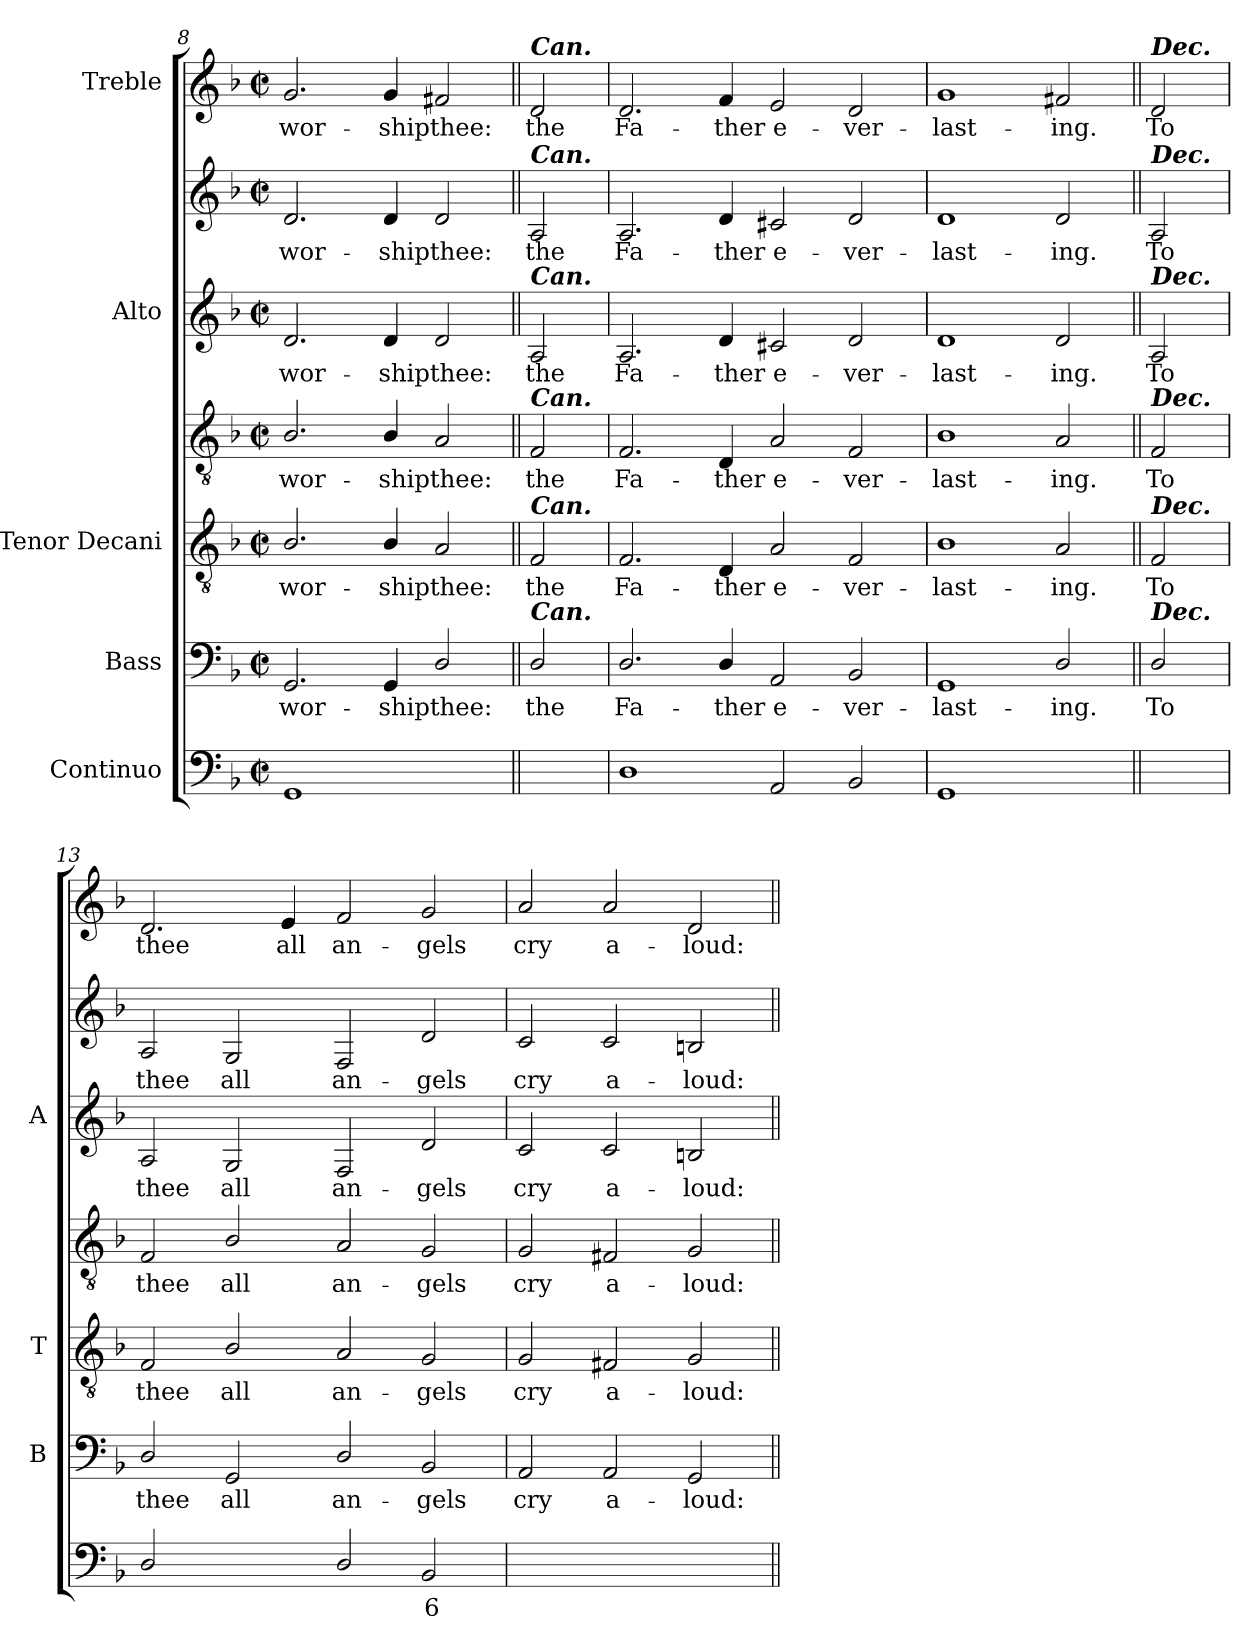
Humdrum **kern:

**kern	**text	**kern	**text	**kern	**text	**kern	**text	**kern	**text	**kern	**text	**kern	**text
*part5	*part5	*part4	*part4	*part3	*part3	*part3	*part3	*part2	*part2	*part2	*part2	*part1	*part1
*staff7	*staff7	*staff6	*staff6	*staff5	*staff5	*staff4	*staff4	*staff3	*staff3	*staff2	*staff2	*staff1	*staff1
*I"Continuo	*	*I"Bass	*	*I"Tenor Decani	*	*	*	*I"Alto	*	*	*	*I"Treble	*
*	*	*I'B	*	*I'T	*	*	*	*I'A	*	*	*	*	*
*clefF4	*	*clefF4	*	*clefGv2	*	*clefGv2	*	*	*	*clefG2	*	*clefG2	*
*k[b-]	*	*k[b-]	*	*k[b-]	*	*k[b-]	*	*k[b-]	*	*k[b-]	*	*k[b-]	*
*F:	*	*F:	*	*F:	*	*F:	*	*F:	*	*F:	*	*F:	*
*M4/2	*	*M4/2	*	*M4/2	*	*M4/2	*	*M4/2	*	*M4/2	*	*M4/2	*
*met(c|)	*	*met(c|)	*	*met(c|)	*	*met(c|)	*	*met(c|)	*	*met(c|)	*	*met(c|)	*
=8	=8	=8	=8	=8	=8	=8	=8	=8	=8	=8	=8	=8	=8
!	!	!	!LO:LY:b	!	!LO:LY:b	!	!LO:LY:b	!	!LO:LY:b	!	!LO:LY:b	!	!LO:LY:b
1GG	.	2.GG	wor-	2.B-/	wor-	2.B-/	wor-	2.d	wor-	2.d	wor-	2.g	wor-
!	!	!	!LO:LY:b	!	!LO:LY:b	!	!LO:LY:b	!	!LO:LY:b	!	!LO:LY:b	!	!LO:LY:b
.	.	4GG	-ship	4B-/	-ship	4B-/	-ship	4d	-ship	4d	-ship	4g	-ship
!	!	!	!LO:LY:b	!	!LO:LY:b	!	!LO:LY:b	!	!LO:LY:b	!	!LO:LY:b	!	!LO:LY:b
[2D/yy	.	2D/	thee:	2A	thee:	2A	thee:	2d	thee:	2d	thee:	2f#X	thee:
=9||	=9||	=9||	=9||	=9||	=9||	=9||	=9||	=9||	=9||	=9||	=9||	=9||	=9||
!	!	!	!	!	!	!	!	!	!	!	!	!LO:TX:a:Bi:t=Can.	!
!	!	!	!	!	!	!	!	!	!	!LO:TX:a:Bi:t=Can.	!	!	!
!	!	!	!	!	!	!	!	!LO:TX:a:Bi:t=Can.	!	!	!	!	!
!	!	!	!	!	!	!LO:TX:a:Bi:t=Can.	!	!	!	!	!	!	!
!	!	!	!	!LO:TX:a:Bi:t=Can.	!	!	!	!	!	!	!	!	!
!	!	!LO:TX:a:Bi:t=Can.	!	!	!	!	!	!	!	!	!	!	!
!	!	!	!LO:LY:b	!	!LO:LY:b	!	!LO:LY:b	!	!LO:LY:b	!	!LO:LY:b	!	!LO:LY:b
2D/yy]	.	2D/	the	2F	the	2F	the	2A	the	2A	the	2d	the
=10	=10	=10	=10	=10	=10	=10	=10	=10	=10	=10	=10	=10	=10
!	!	!	!LO:LY:b	!	!LO:LY:b	!	!LO:LY:b	!	!LO:LY:b	!	!LO:LY:b	!	!LO:LY:b
1D/	.	2.D/	Fa-	2.F	Fa-	2.F	Fa-	2.A	Fa-	2.A	Fa-	2.d	Fa-
!	!	!	!LO:LY:b	!	!LO:LY:b	!	!LO:LY:b	!	!LO:LY:b	!	!LO:LY:b	!	!LO:LY:b
.	.	4D/	-ther	4D	-ther	4D	-ther	4d	-ther	4d	-ther	4f	-ther
!	!	!	!LO:LY:b	!	!LO:LY:b	!	!LO:LY:b	!	!LO:LY:b	!	!LO:LY:b	!	!LO:LY:b
2AA	.	2AA	e-	2A	e-	2A	e-	2c#X	e-	2c#X	e-	2e	e-
!	!	!	!LO:LY:b	!	!LO:LY:b	!	!LO:LY:b	!	!LO:LY:b	!	!LO:LY:b	!	!LO:LY:b
2BB-	.	2BB-	-ver-	2F	-ver-	2F	-ver-	2d	-ver-	2d	-ver-	2d	-ver-
=11	=11	=11	=11	=11	=11	=11	=11	=11	=11	=11	=11	=11	=11
!	!	!	!LO:LY:b	!	!LO:LY:b	!	!LO:LY:b	!	!LO:LY:b	!	!LO:LY:b	!	!LO:LY:b
1GG	.	1GG	-last-	1B-	-last-	1B-	-last-	1d	-last-	1d	-last-	1g	-last-
!	!	!	!LO:LY:b	!	!LO:LY:b	!	!LO:LY:b	!	!LO:LY:b	!	!LO:LY:b	!	!LO:LY:b
[2D/yy	.	2D/	-ing.	2A	-ing.	2A	-ing.	2d	-ing.	2d	-ing.	2f#X	-ing.
=12||	=12||	=12||	=12||	=12||	=12||	=12||	=12||	=12||	=12||	=12||	=12||	=12||	=12||
!	!	!	!	!	!	!	!	!	!	!	!	!LO:TX:a:Bi:t=Dec.	!
!	!	!	!	!	!	!	!	!	!	!LO:TX:a:Bi:t=Dec.	!	!	!
!	!	!	!	!	!	!	!	!LO:TX:a:Bi:t=Dec.	!	!	!	!	!
!	!	!	!	!	!	!LO:TX:a:Bi:t=Dec.	!	!	!	!	!	!	!
!	!	!	!	!LO:TX:a:Bi:t=Dec.	!	!	!	!	!	!	!	!	!
!	!	!LO:TX:a:Bi:t=Dec.	!	!	!	!	!	!	!	!	!	!	!
!	!	!	!LO:LY:b	!	!LO:LY:b	!	!LO:LY:b	!	!LO:LY:b	!	!LO:LY:b	!	!LO:LY:b
2D/yy]	.	2D/	To	2F	To	2F	To	2A	To	2A	To	2d	To
=13	=13	=13	=13	=13	=13	=13	=13	=13	=13	=13	=13	=13	=13
!	!	!	!LO:LY:b	!	!LO:LY:b	!	!LO:LY:b	!	!LO:LY:b	!	!LO:LY:b	!	!LO:LY:b
2D/	.	2D/	thee	2F	thee	2F	thee	2A	thee	2A	thee	2.d	thee
!	!LO:LY:b	!	!LO:LY:b	!	!LO:LY:b	!	!LO:LY:b	!	!LO:LY:b	!	!LO:LY:b	!	!
[4GGyy	5	2GG	all	2B-/	all	2B-/	all	2G	all	2G	all	.	.
!	!LO:LY:b	!	!	!	!	!	!	!	!	!	!	!	!LO:LY:b
4GGyy]	6	.	.	.	.	.	.	.	.	.	.	4e	all
!	!	!	!LO:LY:b	!	!LO:LY:b	!	!LO:LY:b	!	!LO:LY:b	!	!LO:LY:b	!	!LO:LY:b
2D/	.	2D/	an-	2A	an-	2A	an-	2F	an-	2F	an-	2f	an-
!	!LO:LY:b	!	!LO:LY:b	!	!LO:LY:b	!	!LO:LY:b	!	!LO:LY:b	!	!LO:LY:b	!	!LO:LY:b
2BB-	6	2BB-	-gels	2G	-gels	2G	-gels	2d	-gels	2d	-gels	2g	-gels
=14	=14	=14	=14	=14	=14	=14	=14	=14	=14	=14	=14	=14	=14
!	!LO:LY:b	!	!LO:LY:b	!	!LO:LY:b	!	!LO:LY:b	!	!LO:LY:b	!	!LO:LY:b	!	!LO:LY:b
[2AAyy	7	2AA	cry	2G	cry	2G	cry	2c	cry	2c	cry	2a	cry
!	!LO:LY:b	!	!LO:LY:b	!	!LO:LY:b	!	!LO:LY:b	!	!LO:LY:b	!	!LO:LY:b	!	!LO:LY:b
2AAyy]	6	2AA	a-	2F#X	a-	2F#X	a-	2c	a-	2c	a-	2a	a-
!	!	!	!LO:LY:b	!	!LO:LY:b	!	!LO:LY:b	!	!LO:LY:b	!	!LO:LY:b	!	!LO:LY:b
[2GGyy	.	2GG	-loud:	2G	-loud:	2G	-loud:	2Bn	-loud:	2Bn	-loud:	2d	-loud:
=||	=||	=||	=||	=||	=||	=||	=||	=||	=||	=||	=||	=||	=||
*-	*-	*-	*-	*-	*-	*-	*-	*-	*-	*-	*-	*-	*-
